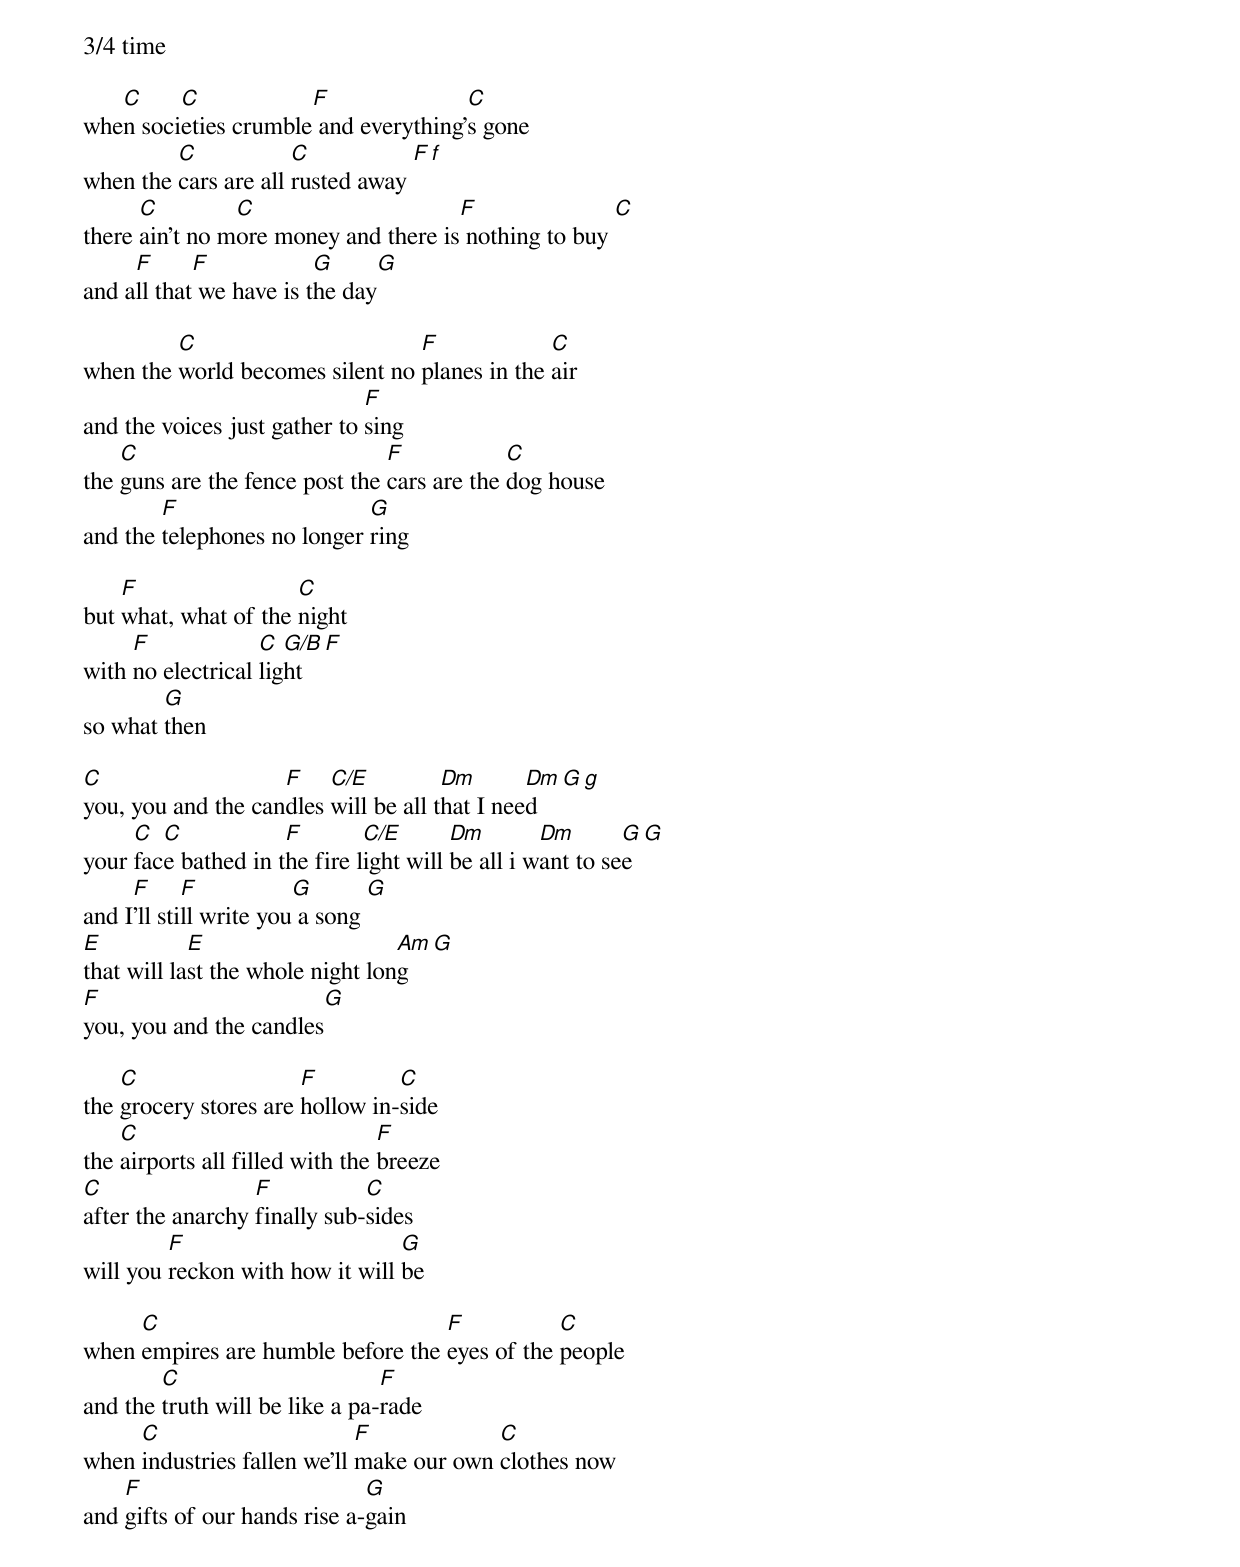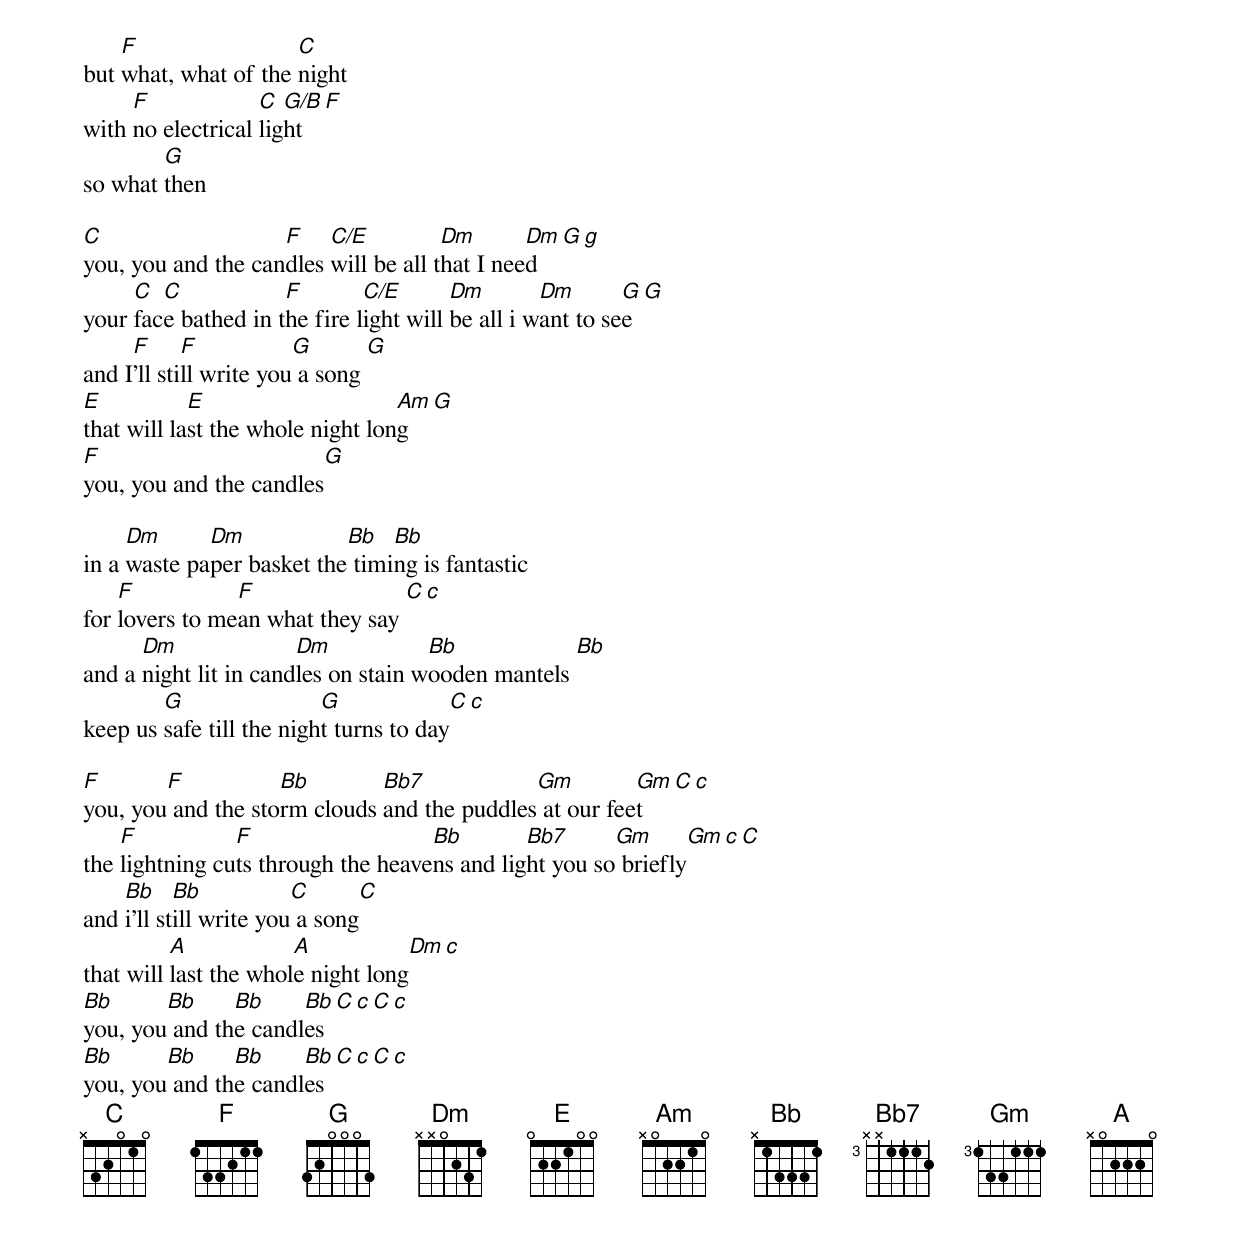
3/4 time

whe[C]n soci[C]eties crumble[F] and everything’[C]s gone
when the [C]cars are all [C]rusted away [F][f]
there [C]ain’t no m[C]ore money and there is[F] nothing to buy [C]
and a[F]ll that[F] we have is t[G]he day[G]

when the [C]world becomes silent no [F]planes in the [C]air
and the voices just gather to [F]sing
the [C]guns are the fence post the [F]cars are the [C]dog house
and the [F]telephones no longer [G]ring

but [F]what, what of the [C]night
with [F]no electrical [C]lig[G/B]ht[F]
so what [G]then

[C]you, you and the can[F]dles [C/E]will be all t[Dm]hat I nee[Dm]d[G][g]
your [C]fac[C]e bathed in t[F]he fire l[C/E]ight will [Dm]be all i w[Dm]ant to se[G]e[G]
and I[F]’ll sti[F]ll write you[G] a song [G]
[E]that will la[E]st the whole night lon[Am]g[G]
[F]you, you and the candles[G]

the [C]grocery stores are [F]hollow in-[C]side
the [C]airports all filled with the [F]breeze
[C]after the anarchy [F]finally sub-[C]sides
will you [F]reckon with how it will [G]be

when [C]empires are humble before the [F]eyes of the [C]people
and the [C]truth will be like a pa-[F]rade
when [C]industries fallen we’ll [F]make our own [C]clothes now
and [F]gifts of our hands rise a-[G]gain

but [F]what, what of the [C]night
with [F]no electrical [C]lig[G/B]ht[F]
so what [G]then

[C]you, you and the can[F]dles [C/E]will be all t[Dm]hat I nee[Dm]d[G][g]
your [C]fac[C]e bathed in t[F]he fire l[C/E]ight will [Dm]be all i w[Dm]ant to se[G]e[G]
and I[F]’ll sti[F]ll write you[G] a song [G]
[E]that will la[E]st the whole night lon[Am]g[G]
[F]you, you and the candles[G]

in a [Dm]waste pa[Dm]per basket the[Bb] timi[Bb]ng is fantastic
for [F]lovers to me[F]an what they say [C][c]
and a [Dm]night lit in cand[Dm]les on stain w[Bb]ooden mantels [Bb]
keep us [G]safe till the nigh[G]t turns to day[C][c]

[F]you, you[F] and the sto[Bb]rm clouds [Bb7]and the puddles[Gm] at our fee[Gm]t[C][c]
the [F]lightning cu[F]ts through the heave[Bb]ns and lig[Bb7]ht you so[Gm] briefly[Gm][c][C]
and [Bb]i’ll st[Bb]ill write you[C] a song[C]
that will [A]last the whol[A]e night long[Dm][c]
[Bb]you, you[Bb] and th[Bb]e candl[Bb]es[C][c][C][c]
[Bb]you, you[Bb] and th[Bb]e candl[Bb]es[C][c][C][c]
